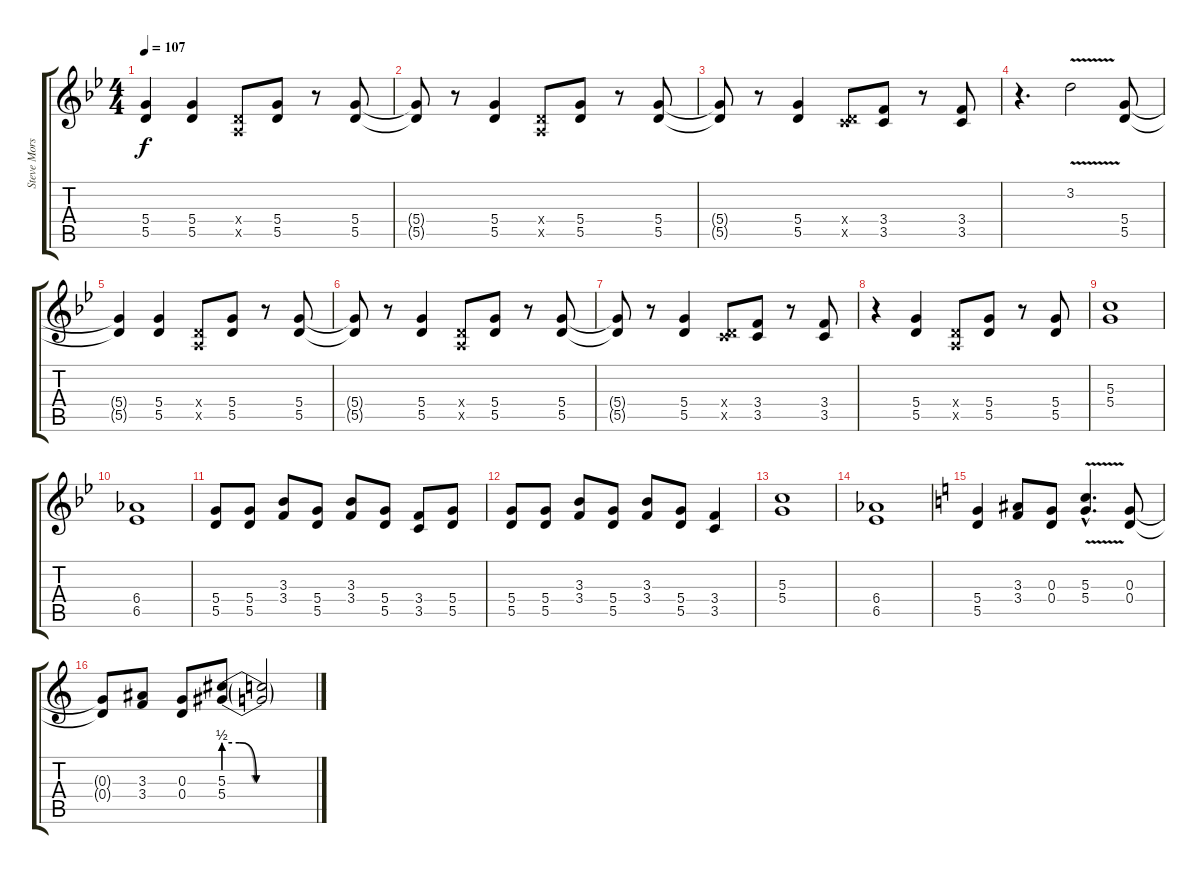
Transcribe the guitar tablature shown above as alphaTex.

\track ("Steve Morse" "Steve Mors") {instrument distortionguitar}
\staff {score tabs}
\tuning (E4 B3 G3 D3 A2 E2) {hide}
\ts (4 4)
\tempo 107
\clef g2
\ks bb
(5.4{t} 5.5{t}).4{dy f} (5.4 5.5).4 (0.4{x} 0.5{x}).8 (5.4 5.5).8 r.8 (5.4 5.5).8 |
(5.4{t} 5.5{t}).8 r.8 (5.4 5.5).4 (0.4{x} 0.5{x}).8 (5.4 5.5).8 r.8 (5.4 5.5).8 |
(5.4{t} 5.5{t}).8 r.8 (5.4 5.5).4 (0.4{x} 3.5{x}).8 (3.4 3.5).8 r.8 (3.4 3.5).8 |
r.4{d} 3.2{v}.2 (5.4 5.5).8 |
(5.4{t} 5.5{t}).4 (5.4 5.5).4 (0.4{x} 0.5{x}).8 (5.4 5.5).8 r.8 (5.4 5.5).8 |
(5.4{t} 5.5{t}).8 r.8 (5.4 5.5).4 (0.4{x} 0.5{x}).8 (5.4 5.5).8 r.8 (5.4 5.5).8 |
(5.4{t} 5.5{t}).8 r.8 (5.4 5.5).4 (0.4{x} 3.5{x}).8 (3.4 3.5).8 r.8 (3.4 3.5).8 |
r.4 (5.4 5.5).4 (0.4{x} 0.5{x}).8 (5.4 5.5).8 r.8 (5.4 5.5).8 |
(5.3 5.4).1 |
(6.4 6.5).1 |
(5.4 5.5).8 (5.4 5.5).8 (3.3 3.4).8 (5.4 5.5).8 (3.3 3.4).8 (5.4 5.5).8 (3.4 3.5).8 (5.4 5.5).8 |
(5.4 5.5).8 (5.4 5.5).8 (3.3 3.4).8 (5.4 5.5).8 (3.3 3.4).8 (5.4 5.5).8 (3.4 3.5).4 |
(5.3 5.4).1 |
(6.4 6.5).1 |
\ks c
(5.4 5.5).4 (3.3 3.4).8 (0.3 0.4).8 (5.3{v hac} 5.4{v hac}).4{d} (0.3 0.4).8 |
(0.3{t} 0.4{t}).8 (3.3 3.4).8 (0.3 0.4).8 (5.3{be (custom 0 2 10 2 21 0 60 0)} 5.4{be (custom 0 2 10 2 20 0 60 0)}).8 (5.3{t} 5.4{t}).2
